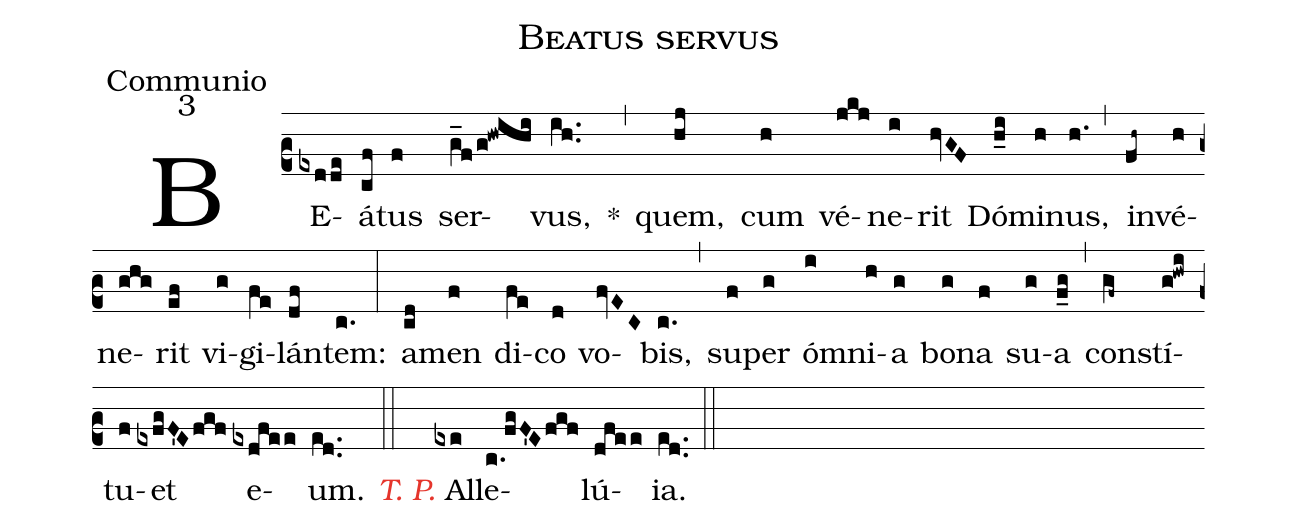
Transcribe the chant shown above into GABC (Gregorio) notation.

name:Beatus servus;
office-part:Communio;
mode:3;
%%
(c2) BE(exdde)á(cf)tus(f) ser(g_f!/g!hwihi)vus,(ih..) *(,)
quem,(hj) cum(h) vé(jkj)ne(i)rit(hvGF) Dó(h_i)mi(h)nus,(h.) (,)
in(fh~)vé(h)ne(ghg)rit(ef) vi(g)gi(fe)lán(df)tem:(c.) (:)

 a(cd)men(f) di(fe)co(d) vo(fvEC)bis,(c.) (,)
 su(f)per(g) ó(i)mni(h)a(g) bo(g)na(f) su(g)a(f_g) (,)
 con(gf~)stí(g!hwi)tu(f)et(exfgF'Efgf) e(exdfee)um.(ed..) (::)

<c><i>T. P.</i></c> Al(exe)le(c.!fgF'Efgf)lú(dfee)ia.(ed..) (::)
